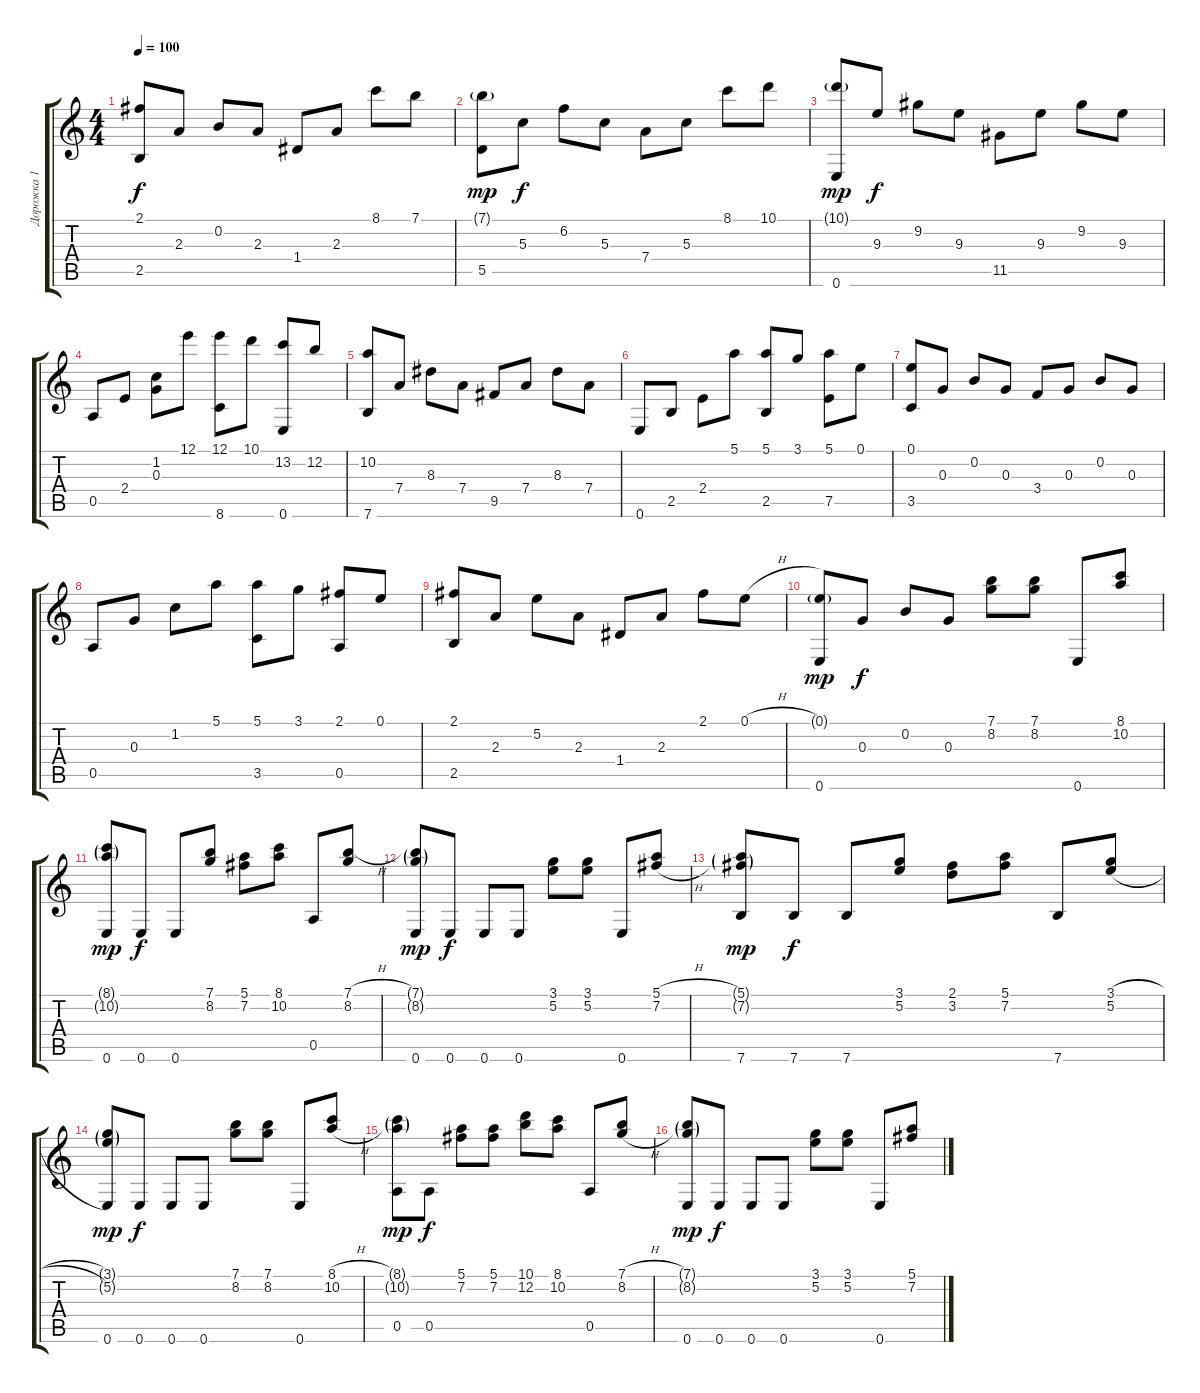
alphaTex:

\track ("Дорожка 1" "Дорожка 1") {instrument acousticguitarsteel}
\staff {score tabs}
\tuning (E4 B3 G3 D3 A2 E2) {hide}
\ts (4 4)
\tempo 100
\clef g2
\ks c
(2.1 2.5).8{dy f} 2.3.8 0.2.8 2.3.8 1.4.8 2.3.8 8.1.8 7.1.8 |
(7.1{g} 5.5).8{dy mp} 5.3.8{dy f} 6.2.8 5.3.8 7.4.8 5.3.8 8.1.8 10.1.8 |
(10.1{g} 0.6).8{dy mp} 9.3.8{dy f} 9.2.8 9.3.8 11.5.8 9.3.8 9.2.8 9.3.8 |
0.5.8 2.4.8 (1.2 0.3).8 12.1.8 (12.1 8.6).8 10.1.8 (13.2 0.6).8 12.2.8 |
(10.2 7.6).8 7.4.8 8.3.8 7.4.8 9.5.8 7.4.8 8.3.8 7.4.8 |
0.6.8 2.5.8 2.4.8 5.1.8 (5.1 2.5).8 3.1.8 (5.1 7.5).8 0.1.8 |
(0.1 3.5).8 0.3.8 0.2.8 0.3.8 3.4.8 0.3.8 0.2.8 0.3.8 |
0.5.8 0.3.8 1.2.8 5.1.8 (5.1 3.5).8 3.1.8 (2.1 0.5).8 0.1.8 |
(2.1 2.5).8 2.3.8 5.2.8 2.3.8 1.4.8 2.3.8 2.1.8 0.1{h}.8 |
(0.1{g} 0.6).8{dy mp} 0.3.8{dy f} 0.2.8 0.3.8 (7.1 8.2).8 (7.1 8.2).8 0.6.8 (8.1 10.2).8 |
(8.1{g} 10.2{g} 0.6).8{dy mp} 0.6.8{dy f} 0.6.8 (7.1 8.2).8 (5.1 7.2).8 (8.1 10.2).8 0.5.8 (7.1{h} 8.2).8 |
(7.1{g} 8.2{g} 0.6).8{dy mp} 0.6.8{dy f} 0.6.8 0.6.8 (3.1 5.2).8 (3.1 5.2).8 0.6.8 (5.1{h} 7.2{h}).8 |
(5.1{g} 7.2{g} 7.6).8{dy mp} 7.6.8{dy f} 7.6.8 (3.1 5.2).8 (2.1 3.2).8 (5.1 7.2).8 7.6.8 (3.1{h} 5.2{h}).8 |
(3.1{g} 5.2{g} 0.6).8{dy mp} 0.6.8{dy f} 0.6.8 0.6.8 (7.1 8.2).8 (7.1 8.2).8 0.6.8 (8.1{h} 10.2{h}).8 |
(8.1{g} 10.2{g} 0.5).8{dy mp} 0.5.8{dy f} (5.1 7.2).8 (5.1 7.2).8 (10.1 12.2).8 (8.1 10.2).8 0.5.8 (7.1{h} 8.2{h}).8 |
(7.1{g} 8.2{g} 0.6).8{dy mp} 0.6.8{dy f} 0.6.8 0.6.8 (3.1 5.2).8 (3.1 5.2).8 0.6.8 (5.1{h} 7.2{h}).8
